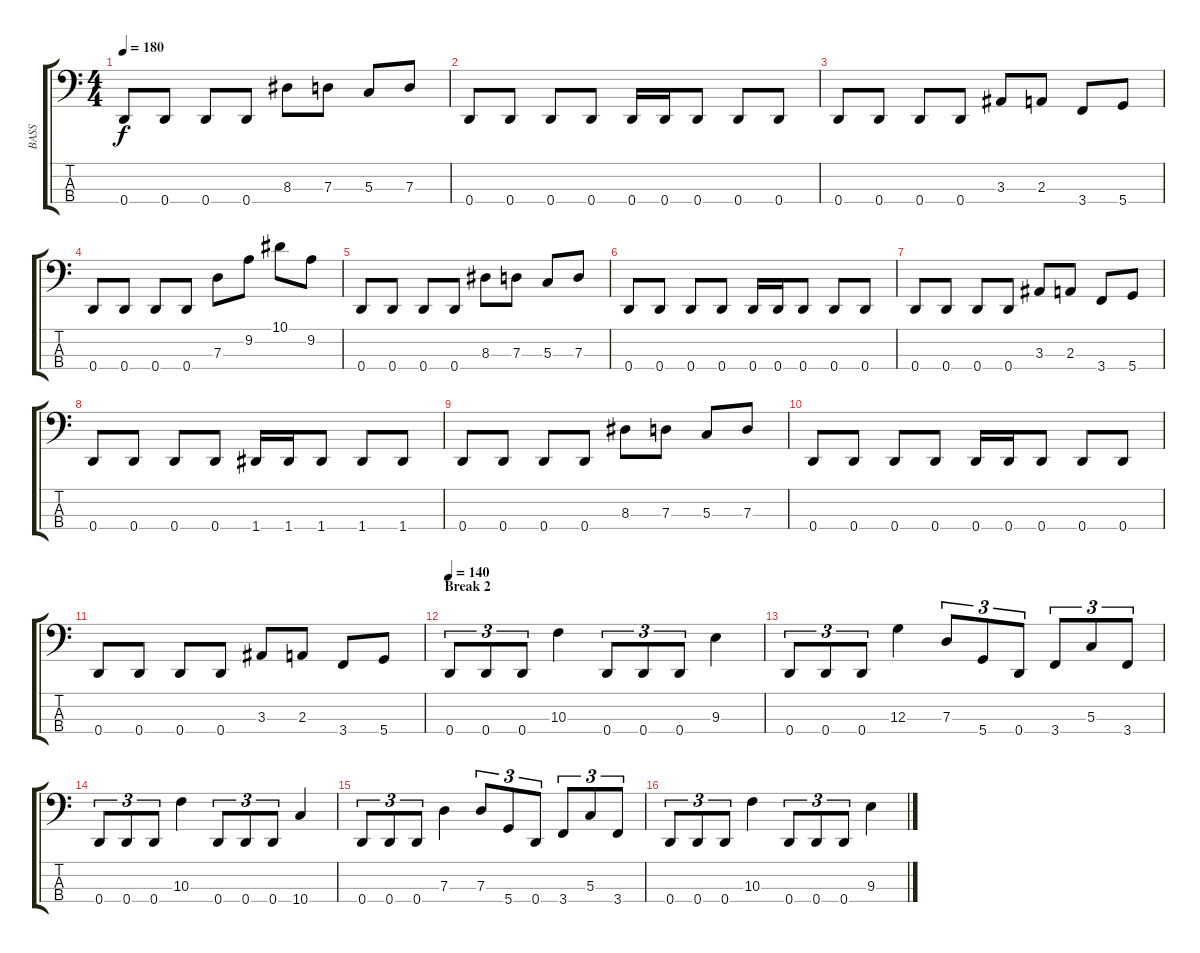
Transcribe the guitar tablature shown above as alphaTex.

\track ("BASS" "BASS") {instrument electricbassfinger}
\staff {score tabs}
\tuning (F2 C2 G1 D1) {hide}
\ts (4 4)
\tempo 180
\clef f4
\ks c
0.4.8{dy f} 0.4.8 0.4.8 0.4.8 8.3.8 7.3.8 5.3.8 7.3.8 |
0.4.8 0.4.8 0.4.8 0.4.8 0.4.16 0.4.16 0.4.8 0.4.8 0.4.8 |
0.4.8 0.4.8 0.4.8 0.4.8 3.3.8 2.3.8 3.4.8 5.4.8 |
0.4.8 0.4.8 0.4.8 0.4.8 7.3.8 9.2.8 10.1.8 9.2.8 |
0.4.8 0.4.8 0.4.8 0.4.8 8.3.8 7.3.8 5.3.8 7.3.8 |
0.4.8 0.4.8 0.4.8 0.4.8 0.4.16 0.4.16 0.4.8 0.4.8 0.4.8 |
0.4.8 0.4.8 0.4.8 0.4.8 3.3.8 2.3.8 3.4.8 5.4.8 |
0.4.8 0.4.8 0.4.8 0.4.8 1.4.16 1.4.16 1.4.8 1.4.8 1.4.8 |
0.4.8 0.4.8 0.4.8 0.4.8 8.3.8 7.3.8 5.3.8 7.3.8 |
0.4.8 0.4.8 0.4.8 0.4.8 0.4.16 0.4.16 0.4.8 0.4.8 0.4.8 |
0.4.8 0.4.8 0.4.8 0.4.8 3.3.8 2.3.8 3.4.8 5.4.8 |
\section ("" "Break 2")
\tempo 140
0.4.8{tu (3 2)} 0.4.8{tu (3 2)} 0.4.8{tu (3 2)} 10.3.4 0.4.8{tu (3 2)} 0.4.8{tu (3 2)} 0.4.8{tu (3 2)} 9.3.4 |
0.4.8{tu (3 2)} 0.4.8{tu (3 2)} 0.4.8{tu (3 2)} 12.3.4 7.3.8{tu (3 2)} 5.4.8{tu (3 2)} 0.4.8{tu (3 2)} 3.4.8{tu (3 2)} 5.3.8{tu (3 2)} 3.4.8{tu (3 2)} |
0.4.8{tu (3 2)} 0.4.8{tu (3 2)} 0.4.8{tu (3 2)} 10.3.4 0.4.8{tu (3 2)} 0.4.8{tu (3 2)} 0.4.8{tu (3 2)} 10.4.4 |
0.4.8{tu (3 2)} 0.4.8{tu (3 2)} 0.4.8{tu (3 2)} 7.3.4 7.3.8{tu (3 2)} 5.4.8{tu (3 2)} 0.4.8{tu (3 2)} 3.4.8{tu (3 2)} 5.3.8{tu (3 2)} 3.4.8{tu (3 2)} |
0.4.8{tu (3 2)} 0.4.8{tu (3 2)} 0.4.8{tu (3 2)} 10.3.4 0.4.8{tu (3 2)} 0.4.8{tu (3 2)} 0.4.8{tu (3 2)} 9.3.4
